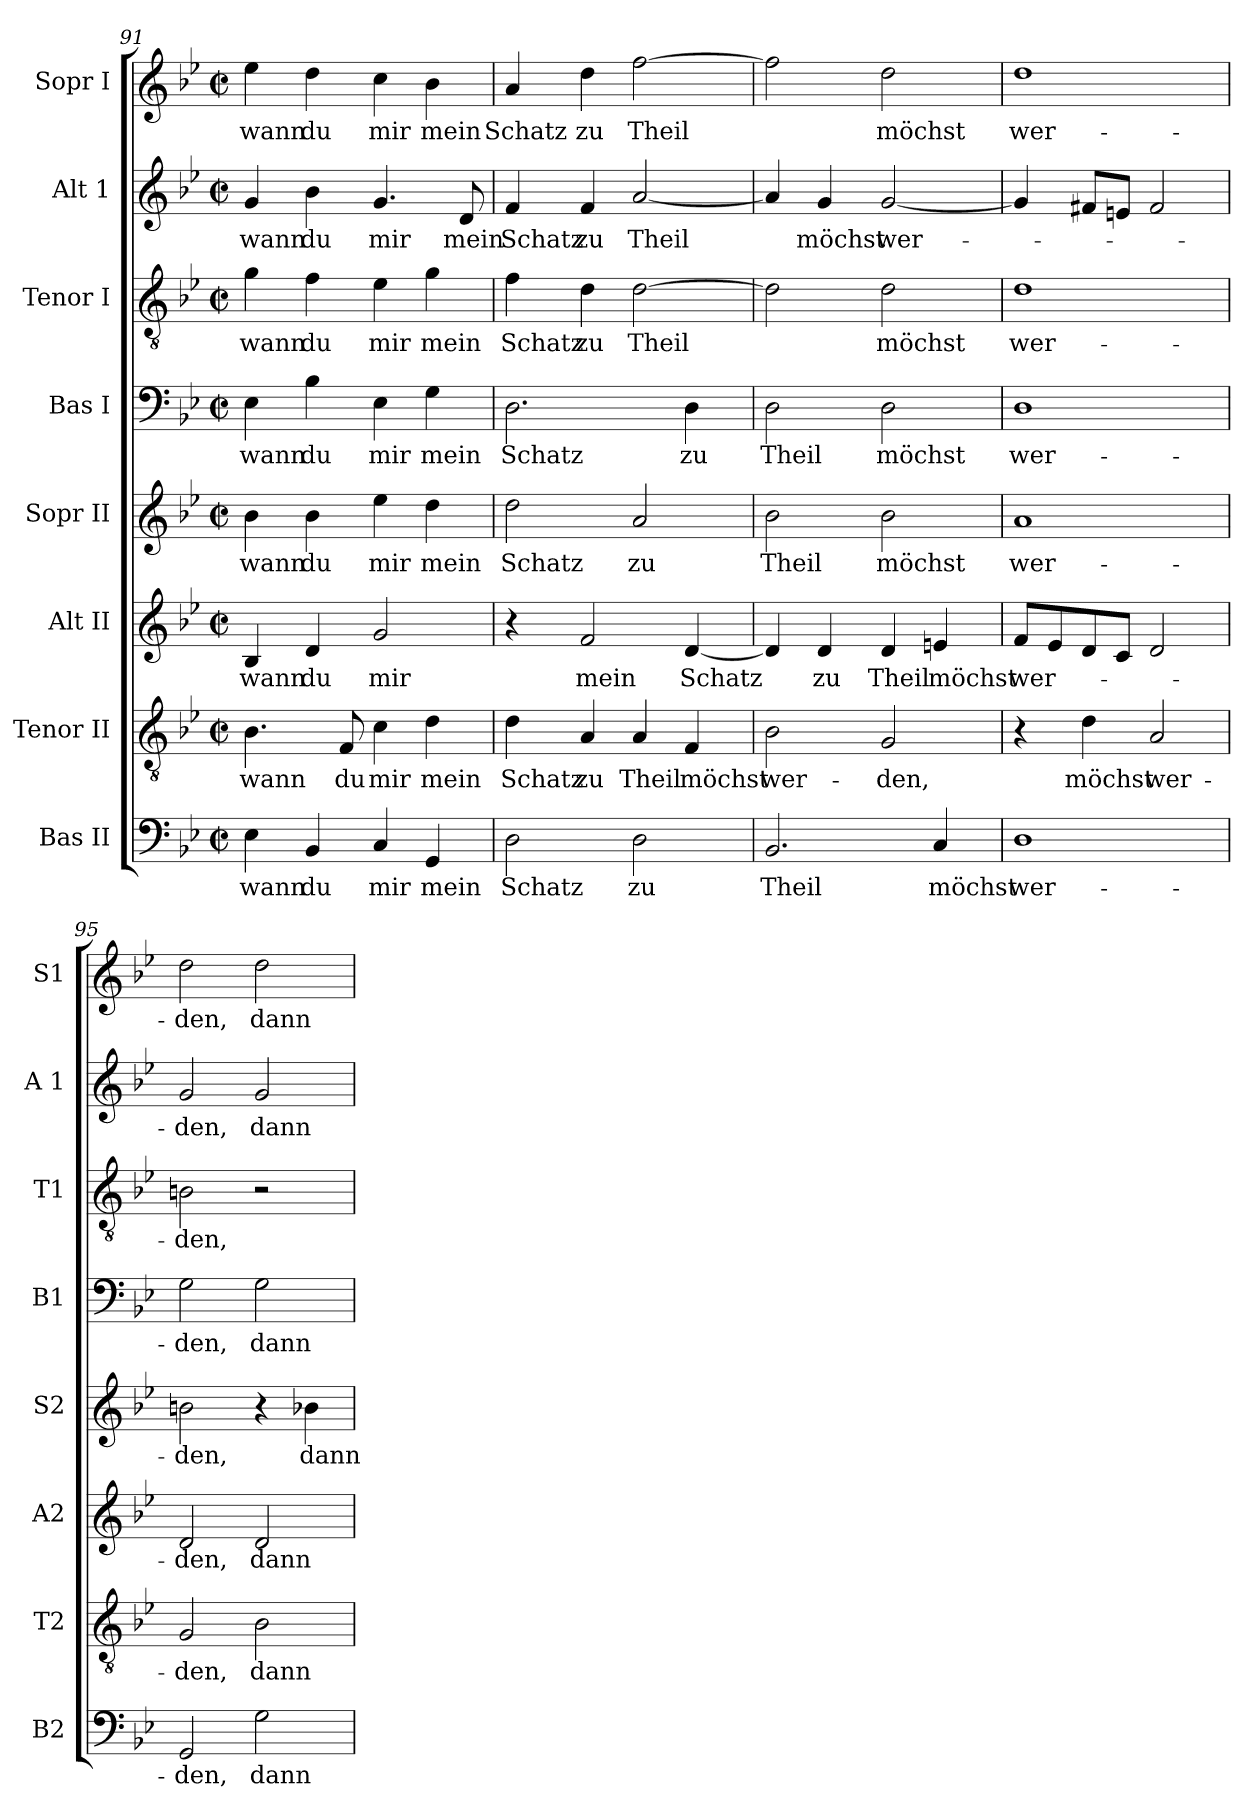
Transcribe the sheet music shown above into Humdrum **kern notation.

**kern	**text	**kern	**text	**kern	**text	**kern	**text	**kern	**text	**kern	**text	**kern	**text	**kern	**text
*part8	*part8	*part7	*part7	*part6	*part6	*part5	*part5	*part4	*part4	*part3	*part3	*part2	*part2	*part1	*part1
*staff8	*staff8	*staff7	*staff7	*staff6	*staff6	*staff5	*staff5	*staff4	*staff4	*staff3	*staff3	*staff2	*staff2	*staff1	*staff1
*I"Bas II	*	*I"Tenor II	*	*I"Alt II	*	*I"Sopr II	*	*I"Bas I	*	*I"Tenor I	*	*I"Alt 1	*	*I"Sopr I	*
*I'B2	*	*I'T2	*	*I'A2	*	*I'S2	*	*I'B1	*	*I'T1	*	*I'A 1	*	*I'S1	*
*clefF4	*	*clefGv2	*	*clefG2	*	*clefG2	*	*clefF4	*	*clefGv2	*	*clefG2	*	*clefG2	*
*k[b-e-]	*	*k[b-e-]	*	*k[b-e-]	*	*k[b-e-]	*	*k[b-e-]	*	*k[b-e-]	*	*k[b-e-]	*	*k[b-e-]	*
*B-:	*	*B-:	*	*B-:	*	*B-:	*	*B-:	*	*B-:	*	*B-:	*	*B-:	*
*M2/2	*	*M2/2	*	*M2/2	*	*M2/2	*	*M2/2	*	*M2/2	*	*M2/2	*	*M2/2	*
*met(c|)	*	*met(c|)	*	*met(c|)	*	*met(c|)	*	*met(c|)	*	*met(c|)	*	*met(c|)	*	*met(c|)	*
=91	=91	=91	=91	=91	=91	=91	=91	=91	=91	=91	=91	=91	=91	=91	=91
!	!LO:LY:b	!	!LO:LY:b	!	!LO:LY:b	!	!LO:LY:b	!	!LO:LY:b	!	!LO:LY:b	!	!LO:LY:b	!	!LO:LY:b
4E-\	wann	4.B-\	wann	4B-/	wann	4b-\	wann	4E-\	wann	4g\	wann	4g/	wann	4ee-\	wann
!	!LO:LY:b	!	!	!	!LO:LY:b	!	!LO:LY:b	!	!LO:LY:b	!	!LO:LY:b	!	!LO:LY:b	!	!LO:LY:b
4BB-/	du	.	.	4d/	du	4b-\	du	4B-\	du	4f\	du	4b-\	du	4dd\	du
!	!	!	!LO:LY:b	!	!	!	!	!	!	!	!	!	!	!	!
.	.	8F/	du	.	.	.	.	.	.	.	.	.	.	.	.
!	!LO:LY:b	!	!LO:LY:b	!	!LO:LY:b	!	!LO:LY:b	!	!LO:LY:b	!	!LO:LY:b	!	!LO:LY:b	!	!LO:LY:b
4C/	mir	4c\	mir	2g/	mir	4ee-\	mir	4E-\	mir	4e-\	mir	4.g/	mir	4cc\	mir
!	!LO:LY:b	!	!LO:LY:b	!	!	!	!LO:LY:b	!	!LO:LY:b	!	!LO:LY:b	!	!	!	!LO:LY:b
4GG/	mein	4d\	mein	.	.	4dd\	mein	4G\	mein	4g\	mein	.	.	4b-\	mein
!	!	!	!	!	!	!	!	!	!	!	!	!	!LO:LY:b	!	!
.	.	.	.	.	.	.	.	.	.	.	.	8d/	mein	.	.
=92	=92	=92	=92	=92	=92	=92	=92	=92	=92	=92	=92	=92	=92	=92	=92
!	!LO:LY:b	!	!LO:LY:b	!	!	!	!LO:LY:b	!	!LO:LY:b	!	!LO:LY:b	!	!LO:LY:b	!	!LO:LY:b
2D\	Schatz	4d\	Schatz	4r	.	2dd\	Schatz	2.D\	Schatz	4f\	Schatz	4f/	Schatz	4a/	Schatz
!	!	!	!LO:LY:b	!	!LO:LY:b	!	!	!	!	!	!LO:LY:b	!	!LO:LY:b	!	!LO:LY:b
.	.	4A/	zu	2f/	mein	.	.	.	.	4d\	zu	4f/	zu	4dd\	zu
!	!LO:LY:b	!	!LO:LY:b	!	!	!	!LO:LY:b	!	!	!	!LO:LY:b	!	!LO:LY:b	!	!LO:LY:b
2D\	zu	4A/	Theil	.	.	2a/	zu	.	.	[2d\	Theil	[2a/	Theil	[2ff\	Theil
!	!	!	!LO:LY:b	!	!LO:LY:b	!	!	!	!LO:LY:b	!	!	!	!	!	!
.	.	4F/	möchst	[4d/	Schatz	.	.	4D\	zu	.	.	.	.	.	.
!!LO:PB:g=z
=93	=93	=93	=93	=93	=93	=93	=93	=93	=93	=93	=93	=93	=93	=93	=93
!	!LO:LY:b	!	!LO:LY:b	!	!	!	!LO:LY:b	!	!LO:LY:b	!	!	!	!	!	!
2.BB-/	Theil	2B-\	wer-	4d/]	.	2b-\	Theil	2D\	Theil	2d\]	.	4a/]	.	2ff\]	.
!	!	!	!	!	!LO:LY:b	!	!	!	!	!	!	!	!LO:LY:b	!	!
.	.	.	.	4d/	zu	.	.	.	.	.	.	4g/	möchst	.	.
!	!	!	!LO:LY:b	!	!LO:LY:b	!	!LO:LY:b	!	!LO:LY:b	!	!LO:LY:b	!	!LO:LY:b	!	!LO:LY:b
.	.	2G/	-den,	4d/	Theil	2b-\	möchst	2D\	möchst	2d\	möchst	[2g/	wer-	2dd\	möchst
!	!LO:LY:b	!	!	!	!LO:LY:b	!	!	!	!	!	!	!	!	!	!
4C/	möchst	.	.	4en/	möchst	.	.	.	.	.	.	.	.	.	.
=94	=94	=94	=94	=94	=94	=94	=94	=94	=94	=94	=94	=94	=94	=94	=94
!	!LO:LY:b	!	!	!	!LO:LY:b	!	!LO:LY:b	!	!LO:LY:b	!	!LO:LY:b	!	!	!	!LO:LY:b
1D	wer-	4r	.	8f/L	wer-	1a	wer-	1D	wer-	1d	wer-	4g/]	.	1dd	wer-
.	.	.	.	8e-/	.	.	.	.	.	.	.	.	.	.	.
!	!	!	!LO:LY:b	!	!	!	!	!	!	!	!	!	!	!	!
.	.	4d\	möchst	8d/	.	.	.	.	.	.	.	8f#X/L	.	.	.
.	.	.	.	8c/J	.	.	.	.	.	.	.	8en/J	.	.	.
!	!	!	!LO:LY:b	!	!	!	!	!	!	!	!	!	!	!	!
.	.	2A/	wer-	2d/	.	.	.	.	.	.	.	2f#/	.	.	.
=95	=95	=95	=95	=95	=95	=95	=95	=95	=95	=95	=95	=95	=95	=95	=95
!	!LO:LY:b	!	!LO:LY:b	!	!LO:LY:b	!	!LO:LY:b	!	!LO:LY:b	!	!LO:LY:b	!	!LO:LY:b	!	!LO:LY:b
2GG/	-den,	2G/	-den,	2d/	-den,	2bn\	-den,	2G\	-den,	2Bn\	-den,	2g/	-den,	2dd\	-den,
!	!LO:LY:b	!	!LO:LY:b	!	!LO:LY:b	!	!	!	!LO:LY:b	!	!	!	!LO:LY:b	!	!LO:LY:b
2G\	dann	2B-\	dann	2d/	dann	4r	.	2G\	dann	2r	.	2g/	dann	2dd\	dann
!	!	!	!	!	!	!	!LO:LY:b	!	!	!	!	!	!	!	!
.	.	.	.	.	.	4b-X\	dann	.	.	.	.	.	.	.	.
=	=	=	=	=	=	=	=	=	=	=	=	=	=	=	=
*-	*-	*-	*-	*-	*-	*-	*-	*-	*-	*-	*-	*-	*-	*-	*-
